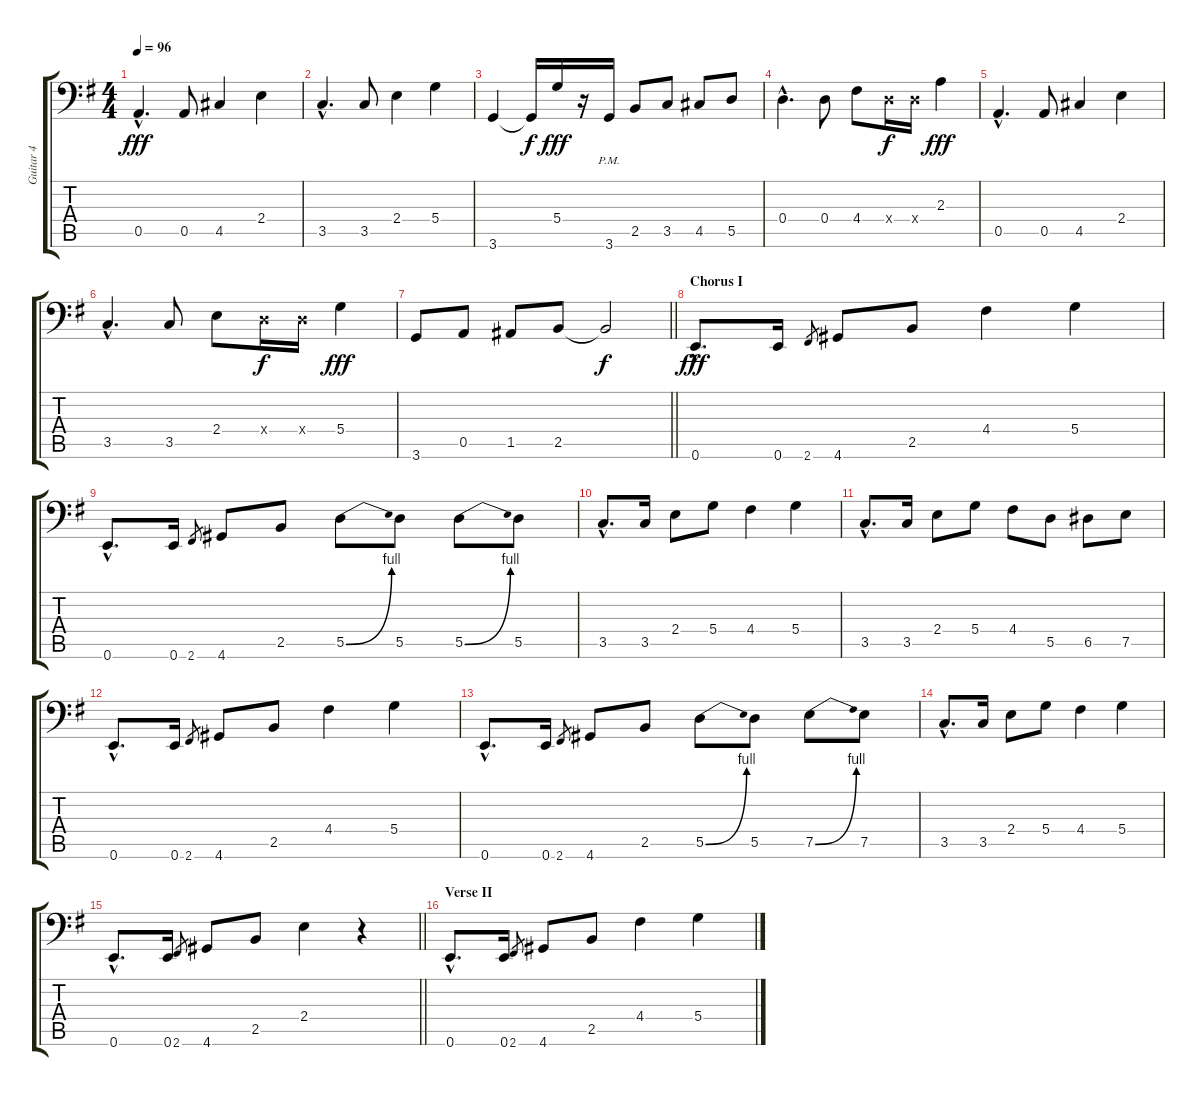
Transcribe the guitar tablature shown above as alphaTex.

\track ("Guitar 4" "Guitar 4") {instrument overdrivenguitar}
\staff {score tabs}
\tuning (E3 B2 G2 D2 A1 E1) {hide}
\ts (4 4)
\tempo 96
\clef f4
\ks g
0.5{hac}.4{d dy fff} 0.5.8 4.5.4 2.4.4 |
3.5{hac}.4{d} 3.5.8 2.4.4 5.4.4 |
3.6.4 3.6{t}.16{dy f} 5.4.16{dy fff} r.16 3.6{pm}.16 2.5.8 3.5.8 4.5.8 5.5.8 |
0.4{hac}.4{d} 0.4.8 4.4.8 0.4{x}.16{dy f} 0.4{x}.16 2.3.4{dy fff} |
0.5{hac}.4{d} 0.5.8 4.5.4 2.4.4 |
3.5{hac}.4{d} 3.5.8 2.4.8 0.4{x}.16{dy f} 0.4{x}.16 5.4.4{dy fff} |
\barLineRight lightlight
3.6.8 0.5.8 1.5.8 2.5.8 2.5{t}.2{dy f} |
\section ("" "Chorus I")
0.6{hac}.8{d dy fff} 0.6.16 2.6.8{gr} 4.6.8 2.5.8 4.4.4 5.4.4 |
0.6{hac}.8{d} 0.6.16 2.6.8{gr} 4.6.8 2.5.8 5.5{be (bend 0 0 60 4)}.8 5.5.8 5.5{be (bend 0 0 60 4)}.8 5.5.8 |
3.5{hac}.8{d} 3.5.16 2.4.8 5.4.8 4.4.4 5.4.4 |
3.5{hac}.8{d} 3.5.16 2.4.8 5.4.8 4.4.8 5.5.8 6.5.8 7.5.8 |
0.6{hac}.8{d} 0.6.16 2.6.8{gr} 4.6.8 2.5.8 4.4.4 5.4.4 |
0.6{hac}.8{d} 0.6.16 2.6.8{gr} 4.6.8 2.5.8 5.5{be (bend 0 0 60 4)}.8 5.5.8 7.5{be (bend 0 0 60 4)}.8 7.5.8 |
3.5{hac}.8{d} 3.5.16 2.4.8 5.4.8 4.4.4 5.4.4 |
\barLineRight lightlight
0.6{hac}.8{d} 0.6.16 2.6.8{gr} 4.6.8 2.5.8 2.4.4 r.4 |
\section ("" "Verse II")
0.6{hac}.8{d} 0.6.16 2.6.8{gr} 4.6.8 2.5.8 4.4.4 5.4.4
